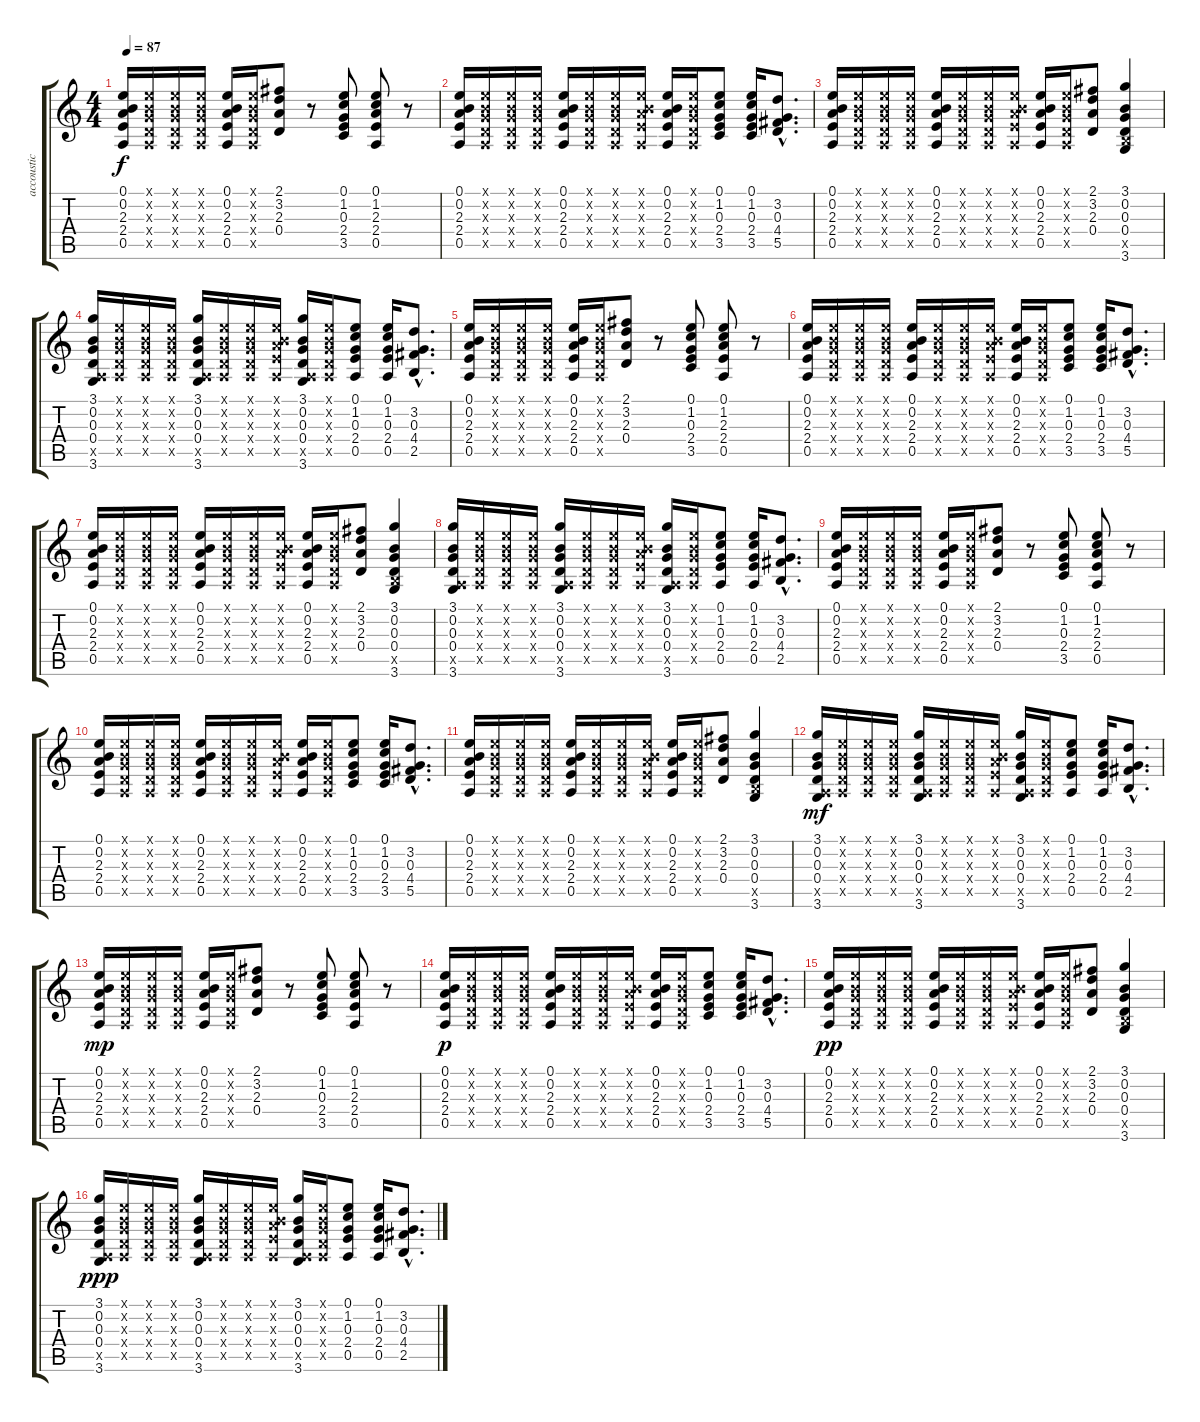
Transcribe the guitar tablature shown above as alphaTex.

\track ("accoustic" "accoustic") {instrument acousticguitarsteel}
\staff {score tabs}
\tuning (E4 B3 G3 D3 A2 E2) {hide}
\ts (4 4)
\tempo 87
\clef g2
\ks c
(0.1 0.2 2.3 2.4 0.5).16{dy f} (0.1{x} 0.2{x} 0.3{x} 0.4{x} 0.5{x}).16 (0.1{x} 0.2{x} 0.3{x} 0.4{x} 0.5{x}).16 (0.1{x} 0.2{x} 0.3{x} 0.4{x} 0.5{x}).16 (0.1 0.2 2.3 2.4 0.5).16 (0.1{x} 0.2{x} 0.3{x} 0.4{x} 0.5{x}).16 (2.1 3.2 2.3 0.4).8 r.8 (0.1 1.2 0.3 2.4 3.5).8 (0.1 1.2 2.3 2.4 0.5).8 r.8 |
(0.1 0.2 2.3 2.4 0.5).16 (0.1{x} 0.2{x} 0.3{x} 0.4{x} 0.5{x}).16 (0.1{x} 0.2{x} 0.3{x} 0.4{x} 0.5{x}).16 (0.1{x} 0.2{x} 0.3{x} 0.4{x} 0.5{x}).16 (0.1 0.2 2.3 2.4 0.5).16 (0.1{x} 0.2{x} 0.3{x} 0.4{x} 0.5{x}).16 (0.1{x} 0.2{x} 0.3{x} 0.4{x} 0.5{x}).16 (0.1{x} 0.2{x} 2.3{x} 2.4{x} 0.5{x}).16 (0.1 0.2 2.3 2.4 0.5).16 (0.1{x} 0.2{x} 0.3{x} 0.4{x} 0.5{x}).16 (0.1 1.2 0.3 2.4 3.5).8 (0.1 1.2 0.3 2.4 3.5).16 (3.2{hac} 0.3{hac} 4.4{hac} 5.5{hac}).8{d} |
(0.1 0.2 2.3 2.4 0.5).16 (0.1{x} 0.2{x} 0.3{x} 0.4{x} 0.5{x}).16 (0.1{x} 0.2{x} 0.3{x} 0.4{x} 0.5{x}).16 (0.1{x} 0.2{x} 0.3{x} 0.4{x} 0.5{x}).16 (0.1 0.2 2.3 2.4 0.5).16 (0.1{x} 0.2{x} 0.3{x} 0.4{x} 0.5{x}).16 (0.1{x} 0.2{x} 0.3{x} 0.4{x} 0.5{x}).16 (0.1{x} 0.2{x} 2.3{x} 2.4{x} 0.5{x}).16 (0.1 0.2 2.3 2.4 0.5).16 (0.1{x} 0.2{x} 0.3{x} 0.4{x} 0.5{x}).16 (2.1 3.2 2.3 0.4).8 (3.1 0.2 0.3 0.4 2.5{x} 3.6).4 |
(3.1 0.2 0.3 0.4 0.5{x} 3.6).16 (0.1{x} 0.2{x} 0.3{x} 0.4{x} 0.5{x}).16 (0.1{x} 0.2{x} 0.3{x} 0.4{x} 0.5{x}).16 (0.1{x} 0.2{x} 0.3{x} 0.4{x} 0.5{x}).16 (3.1 0.2 0.3 0.4 0.5{x} 3.6).16 (0.1{x} 0.2{x} 0.3{x} 0.4{x} 0.5{x}).16 (0.1{x} 0.2{x} 0.3{x} 0.4{x} 0.5{x}).16 (0.1{x} 0.2{x} 2.3{x} 2.4{x} 0.5{x}).16 (3.1 0.2 0.3 0.4 0.5{x} 3.6).16 (0.1{x} 0.2{x} 0.3{x} 0.4{x} 0.5{x}).16 (0.1 1.2 0.3 2.4 0.5).8 (0.1 1.2 0.3 2.4 0.5).16 (3.2{hac} 0.3{hac} 4.4{hac} 2.5{hac}).8{d} |
(0.1 0.2 2.3 2.4 0.5).16 (0.1{x} 0.2{x} 0.3{x} 0.4{x} 0.5{x}).16 (0.1{x} 0.2{x} 0.3{x} 0.4{x} 0.5{x}).16 (0.1{x} 0.2{x} 0.3{x} 0.4{x} 0.5{x}).16 (0.1 0.2 2.3 2.4 0.5).16 (0.1{x} 0.2{x} 0.3{x} 0.4{x} 0.5{x}).16 (2.1 3.2 2.3 0.4).8 r.8 (0.1 1.2 0.3 2.4 3.5).8 (0.1 1.2 2.3 2.4 0.5).8 r.8 |
(0.1 0.2 2.3 2.4 0.5).16 (0.1{x} 0.2{x} 0.3{x} 0.4{x} 0.5{x}).16 (0.1{x} 0.2{x} 0.3{x} 0.4{x} 0.5{x}).16 (0.1{x} 0.2{x} 0.3{x} 0.4{x} 0.5{x}).16 (0.1 0.2 2.3 2.4 0.5).16 (0.1{x} 0.2{x} 0.3{x} 0.4{x} 0.5{x}).16 (0.1{x} 0.2{x} 0.3{x} 0.4{x} 0.5{x}).16 (0.1{x} 0.2{x} 2.3{x} 2.4{x} 0.5{x}).16 (0.1 0.2 2.3 2.4 0.5).16 (0.1{x} 0.2{x} 0.3{x} 0.4{x} 0.5{x}).16 (0.1 1.2 0.3 2.4 3.5).8 (0.1 1.2 0.3 2.4 3.5).16 (3.2{hac} 0.3{hac} 4.4{hac} 5.5{hac}).8{d} |
(0.1 0.2 2.3 2.4 0.5).16 (0.1{x} 0.2{x} 0.3{x} 0.4{x} 0.5{x}).16 (0.1{x} 0.2{x} 0.3{x} 0.4{x} 0.5{x}).16 (0.1{x} 0.2{x} 0.3{x} 0.4{x} 0.5{x}).16 (0.1 0.2 2.3 2.4 0.5).16 (0.1{x} 0.2{x} 0.3{x} 0.4{x} 0.5{x}).16 (0.1{x} 0.2{x} 0.3{x} 0.4{x} 0.5{x}).16 (0.1{x} 0.2{x} 2.3{x} 2.4{x} 0.5{x}).16 (0.1 0.2 2.3 2.4 0.5).16 (0.1{x} 0.2{x} 0.3{x} 0.4{x} 0.5{x}).16 (2.1 3.2 2.3 0.4).8 (3.1 0.2 0.3 0.4 2.5{x} 3.6).4 |
(3.1 0.2 0.3 0.4 0.5{x} 3.6).16 (0.1{x} 0.2{x} 0.3{x} 0.4{x} 0.5{x}).16 (0.1{x} 0.2{x} 0.3{x} 0.4{x} 0.5{x}).16 (0.1{x} 0.2{x} 0.3{x} 0.4{x} 0.5{x}).16 (3.1 0.2 0.3 0.4 0.5{x} 3.6).16 (0.1{x} 0.2{x} 0.3{x} 0.4{x} 0.5{x}).16 (0.1{x} 0.2{x} 0.3{x} 0.4{x} 0.5{x}).16 (0.1{x} 0.2{x} 2.3{x} 2.4{x} 0.5{x}).16 (3.1 0.2 0.3 0.4 0.5{x} 3.6).16 (0.1{x} 0.2{x} 0.3{x} 0.4{x} 0.5{x}).16 (0.1 1.2 0.3 2.4 0.5).8 (0.1 1.2 0.3 2.4 0.5).16 (3.2{hac} 0.3{hac} 4.4{hac} 2.5{hac}).8{d} |
(0.1 0.2 2.3 2.4 0.5).16 (0.1{x} 0.2{x} 0.3{x} 0.4{x} 0.5{x}).16 (0.1{x} 0.2{x} 0.3{x} 0.4{x} 0.5{x}).16 (0.1{x} 0.2{x} 0.3{x} 0.4{x} 0.5{x}).16 (0.1 0.2 2.3 2.4 0.5).16 (0.1{x} 0.2{x} 0.3{x} 0.4{x} 0.5{x}).16 (2.1 3.2 2.3 0.4).8 r.8 (0.1 1.2 0.3 2.4 3.5).8 (0.1 1.2 2.3 2.4 0.5).8 r.8 |
(0.1 0.2 2.3 2.4 0.5).16 (0.1{x} 0.2{x} 0.3{x} 0.4{x} 0.5{x}).16 (0.1{x} 0.2{x} 0.3{x} 0.4{x} 0.5{x}).16 (0.1{x} 0.2{x} 0.3{x} 0.4{x} 0.5{x}).16 (0.1 0.2 2.3 2.4 0.5).16 (0.1{x} 0.2{x} 0.3{x} 0.4{x} 0.5{x}).16 (0.1{x} 0.2{x} 0.3{x} 0.4{x} 0.5{x}).16 (0.1{x} 0.2{x} 2.3{x} 2.4{x} 0.5{x}).16 (0.1 0.2 2.3 2.4 0.5).16 (0.1{x} 0.2{x} 0.3{x} 0.4{x} 0.5{x}).16 (0.1 1.2 0.3 2.4 3.5).8 (0.1 1.2 0.3 2.4 3.5).16 (3.2{hac} 0.3{hac} 4.4{hac} 5.5{hac}).8{d} |
(0.1 0.2 2.3 2.4 0.5).16 (0.1{x} 0.2{x} 0.3{x} 0.4{x} 0.5{x}).16 (0.1{x} 0.2{x} 0.3{x} 0.4{x} 0.5{x}).16 (0.1{x} 0.2{x} 0.3{x} 0.4{x} 0.5{x}).16 (0.1 0.2 2.3 2.4 0.5).16 (0.1{x} 0.2{x} 0.3{x} 0.4{x} 0.5{x}).16 (0.1{x} 0.2{x} 0.3{x} 0.4{x} 0.5{x}).16 (0.1{x} 0.2{x} 2.3{x} 2.4{x} 0.5{x}).16 (0.1 0.2 2.3 2.4 0.5).16 (0.1{x} 0.2{x} 0.3{x} 0.4{x} 0.5{x}).16 (2.1 3.2 2.3 0.4).8 (3.1 0.2 0.3 0.4 2.5{x} 3.6).4 |
(3.1 0.2 0.3 0.4 0.5{x} 3.6).16{dy mf} (0.1{x} 0.2{x} 0.3{x} 0.4{x} 0.5{x}).16 (0.1{x} 0.2{x} 0.3{x} 0.4{x} 0.5{x}).16 (0.1{x} 0.2{x} 0.3{x} 0.4{x} 0.5{x}).16 (3.1 0.2 0.3 0.4 0.5{x} 3.6).16 (0.1{x} 0.2{x} 0.3{x} 0.4{x} 0.5{x}).16 (0.1{x} 0.2{x} 0.3{x} 0.4{x} 0.5{x}).16 (0.1{x} 0.2{x} 2.3{x} 2.4{x} 0.5{x}).16 (3.1 0.2 0.3 0.4 0.5{x} 3.6).16 (0.1{x} 0.2{x} 0.3{x} 0.4{x} 0.5{x}).16 (0.1 1.2 0.3 2.4 0.5).8 (0.1 1.2 0.3 2.4 0.5).16 (3.2{hac} 0.3{hac} 4.4{hac} 2.5{hac}).8{d} |
(0.1 0.2 2.3 2.4 0.5).16{dy mp} (0.1{x} 0.2{x} 0.3{x} 0.4{x} 0.5{x}).16 (0.1{x} 0.2{x} 0.3{x} 0.4{x} 0.5{x}).16 (0.1{x} 0.2{x} 0.3{x} 0.4{x} 0.5{x}).16 (0.1 0.2 2.3 2.4 0.5).16 (0.1{x} 0.2{x} 0.3{x} 0.4{x} 0.5{x}).16 (2.1 3.2 2.3 0.4).8 r.8 (0.1 1.2 0.3 2.4 3.5).8 (0.1 1.2 2.3 2.4 0.5).8 r.8 |
(0.1 0.2 2.3 2.4 0.5).16{dy p} (0.1{x} 0.2{x} 0.3{x} 0.4{x} 0.5{x}).16 (0.1{x} 0.2{x} 0.3{x} 0.4{x} 0.5{x}).16 (0.1{x} 0.2{x} 0.3{x} 0.4{x} 0.5{x}).16 (0.1 0.2 2.3 2.4 0.5).16 (0.1{x} 0.2{x} 0.3{x} 0.4{x} 0.5{x}).16 (0.1{x} 0.2{x} 0.3{x} 0.4{x} 0.5{x}).16 (0.1{x} 0.2{x} 2.3{x} 2.4{x} 0.5{x}).16 (0.1 0.2 2.3 2.4 0.5).16 (0.1{x} 0.2{x} 0.3{x} 0.4{x} 0.5{x}).16 (0.1 1.2 0.3 2.4 3.5).8 (0.1 1.2 0.3 2.4 3.5).16 (3.2{hac} 0.3{hac} 4.4{hac} 5.5{hac}).8{d} |
(0.1 0.2 2.3 2.4 0.5).16{dy pp} (0.1{x} 0.2{x} 0.3{x} 0.4{x} 0.5{x}).16 (0.1{x} 0.2{x} 0.3{x} 0.4{x} 0.5{x}).16 (0.1{x} 0.2{x} 0.3{x} 0.4{x} 0.5{x}).16 (0.1 0.2 2.3 2.4 0.5).16 (0.1{x} 0.2{x} 0.3{x} 0.4{x} 0.5{x}).16 (0.1{x} 0.2{x} 0.3{x} 0.4{x} 0.5{x}).16 (0.1{x} 0.2{x} 2.3{x} 2.4{x} 0.5{x}).16 (0.1 0.2 2.3 2.4 0.5).16 (0.1{x} 0.2{x} 0.3{x} 0.4{x} 0.5{x}).16 (2.1 3.2 2.3 0.4).8 (3.1 0.2 0.3 0.4 2.5{x} 3.6).4 |
(3.1 0.2 0.3 0.4 0.5{x} 3.6).16{dy ppp} (0.1{x} 0.2{x} 0.3{x} 0.4{x} 0.5{x}).16 (0.1{x} 0.2{x} 0.3{x} 0.4{x} 0.5{x}).16 (0.1{x} 0.2{x} 0.3{x} 0.4{x} 0.5{x}).16 (3.1 0.2 0.3 0.4 0.5{x} 3.6).16 (0.1{x} 0.2{x} 0.3{x} 0.4{x} 0.5{x}).16 (0.1{x} 0.2{x} 0.3{x} 0.4{x} 0.5{x}).16 (0.1{x} 0.2{x} 2.3{x} 2.4{x} 0.5{x}).16 (3.1 0.2 0.3 0.4 0.5{x} 3.6).16 (0.1{x} 0.2{x} 0.3{x} 0.4{x} 0.5{x}).16 (0.1 1.2 0.3 2.4 0.5).8 (0.1 1.2 0.3 2.4 0.5).16 (3.2{hac} 0.3{hac} 4.4{hac} 2.5{hac}).8{d}
